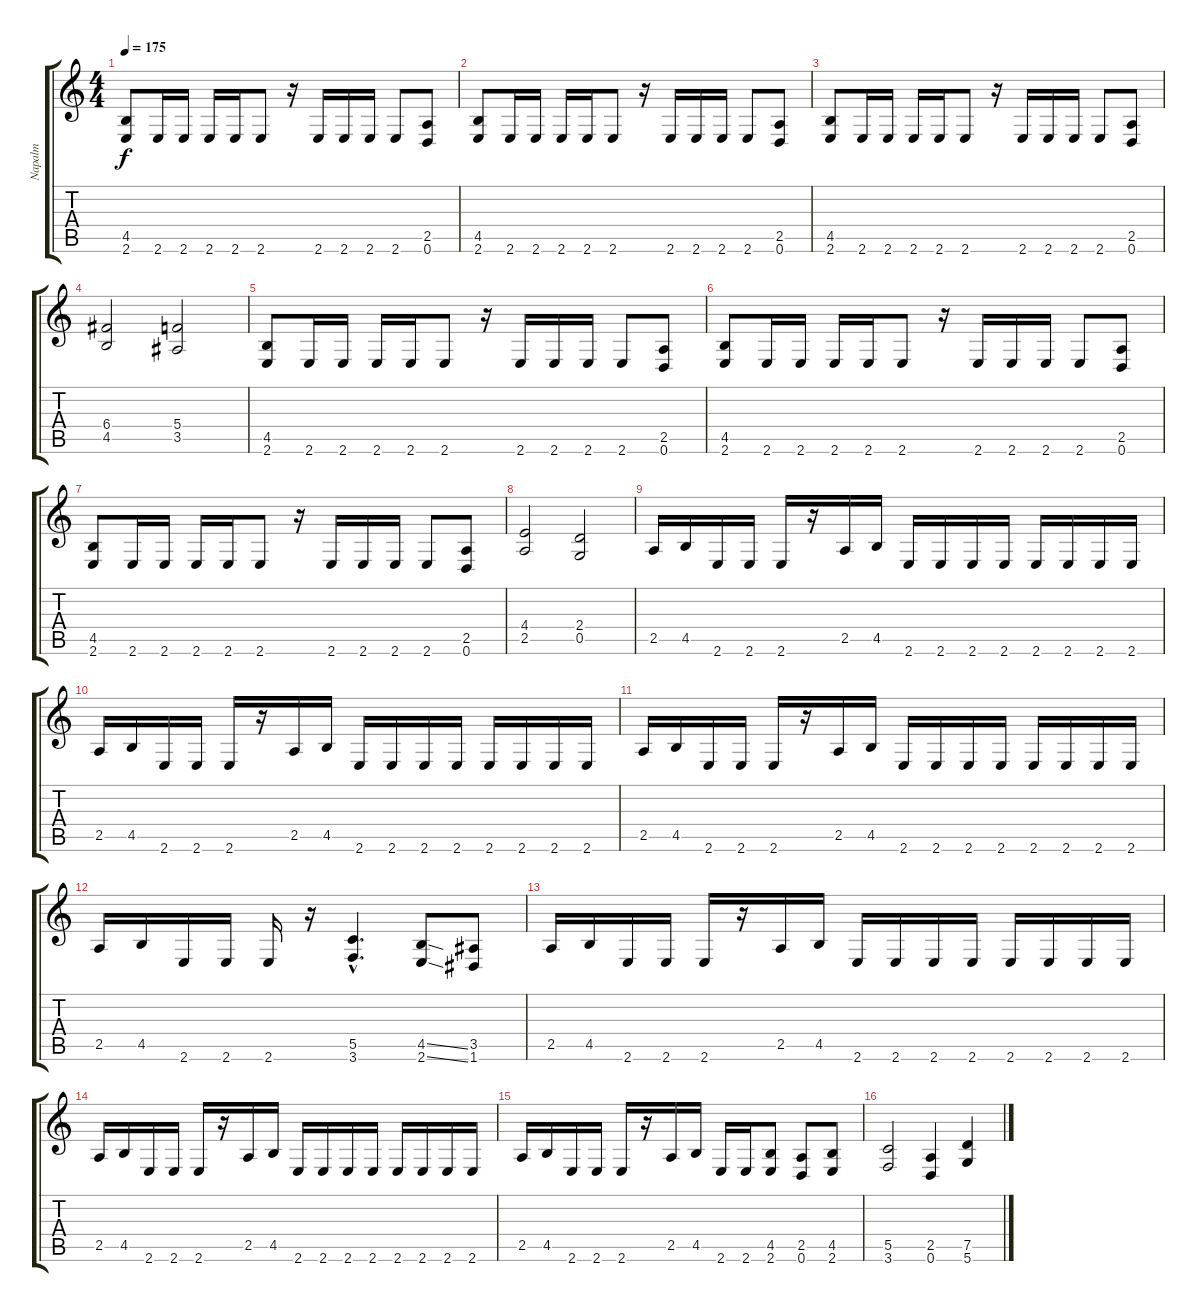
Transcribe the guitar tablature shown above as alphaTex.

\track ("Napalm" "Napalm") {instrument distortionguitar}
\staff {score tabs}
\tuning (D4 A3 F3 C3 G2 D2) {hide}
\ts (4 4)
\tempo 175
\clef g2
\ks c
(4.5 2.6).8{dy f} 2.6.16 2.6.16 2.6.16 2.6.16 2.6.8 r.16 2.6.16 2.6.16 2.6.16 2.6.8 (2.5 0.6).8 |
(4.5 2.6).8 2.6.16 2.6.16 2.6.16 2.6.16 2.6.8 r.16 2.6.16 2.6.16 2.6.16 2.6.8 (2.5 0.6).8 |
(4.5 2.6).8 2.6.16 2.6.16 2.6.16 2.6.16 2.6.8 r.16 2.6.16 2.6.16 2.6.16 2.6.8 (2.5 0.6).8 |
(6.4 4.5).2 (5.4 3.5).2 |
(4.5 2.6).8 2.6.16 2.6.16 2.6.16 2.6.16 2.6.8 r.16 2.6.16 2.6.16 2.6.16 2.6.8 (2.5 0.6).8 |
(4.5 2.6).8 2.6.16 2.6.16 2.6.16 2.6.16 2.6.8 r.16 2.6.16 2.6.16 2.6.16 2.6.8 (2.5 0.6).8 |
(4.5 2.6).8 2.6.16 2.6.16 2.6.16 2.6.16 2.6.8 r.16 2.6.16 2.6.16 2.6.16 2.6.8 (2.5 0.6).8 |
(4.4 2.5).2 (2.4 0.5).2 |
2.5.16 4.5.16 2.6.16 2.6.16 2.6.16 r.16 2.5.16 4.5.16 2.6.16 2.6.16 2.6.16 2.6.16 2.6.16 2.6.16 2.6.16 2.6.16 |
2.5.16 4.5.16 2.6.16 2.6.16 2.6.16 r.16 2.5.16 4.5.16 2.6.16 2.6.16 2.6.16 2.6.16 2.6.16 2.6.16 2.6.16 2.6.16 |
2.5.16 4.5.16 2.6.16 2.6.16 2.6.16 r.16 2.5.16 4.5.16 2.6.16 2.6.16 2.6.16 2.6.16 2.6.16 2.6.16 2.6.16 2.6.16 |
2.5.16 4.5.16 2.6.16 2.6.16 2.6.16 r.16 (5.5{hac} 3.6{hac}).4{d} (4.5{ss} 2.6{ss}).8 (3.5 1.6).8 |
2.5.16 4.5.16 2.6.16 2.6.16 2.6.16 r.16 2.5.16 4.5.16 2.6.16 2.6.16 2.6.16 2.6.16 2.6.16 2.6.16 2.6.16 2.6.16 |
2.5.16 4.5.16 2.6.16 2.6.16 2.6.16 r.16 2.5.16 4.5.16 2.6.16 2.6.16 2.6.16 2.6.16 2.6.16 2.6.16 2.6.16 2.6.16 |
2.5.16 4.5.16 2.6.16 2.6.16 2.6.16 r.16 2.5.16 4.5.16 2.6.16 2.6.16 (4.5 2.6).8 (2.5 0.6).8 (4.5 2.6).8 |
(5.5 3.6).2 (2.5 0.6).4 (7.5 5.6).4
